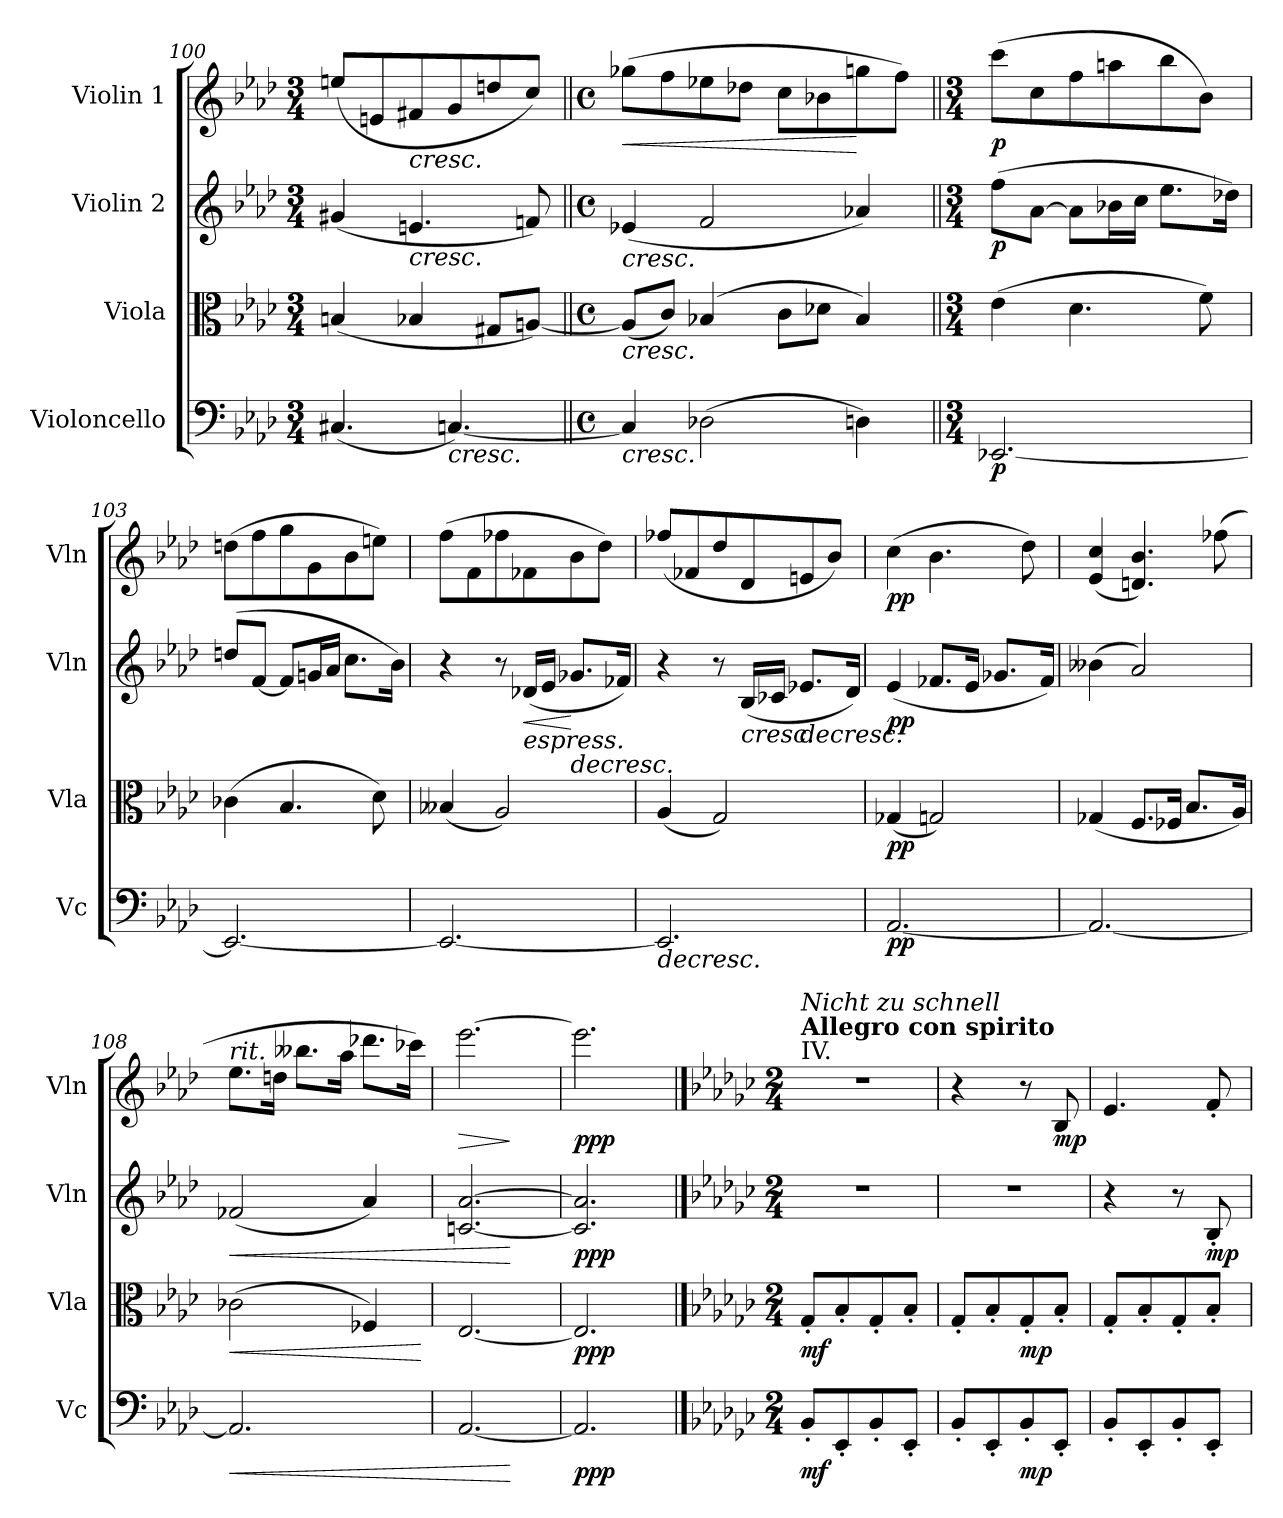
**kern	**dynam	**kern	**dynam	**kern	**dynam	**kern	**dynam
*part4	*part4	*part3	*part3	*part2	*part2	*part1	*part1
*staff4	*staff4	*staff3	*staff3	*staff2	*staff2	*staff1	*staff1
*I"Violoncello	*	*I"Viola	*	*I"Violin 2	*	*I"Violin 1	*
*I'Vc	*	*I'Vla	*	*I'Vln	*	*I'Vln	*
*clefF4	*	*clefC3	*	*clefG2	*	*clefG2	*
*k[b-e-a-d-]	*	*k[b-e-a-d-]	*	*k[b-e-a-d-]	*	*k[b-e-a-d-]	*
*M3/4	*	*M3/4	*	*M3/4	*	*M3/4	*
=100	=100	=100	=100	=100	=100	=100	=100
(4.C#X/	.	(4Bn/	.	(4g#X/	.	(8een/L	.
.	.	.	.	.	.	8en/	.
!	!	!	!	!	!	!LO:TX:b:i:t=cresc.	!
!	!	!	!	!LO:TX:b:i:t=cresc.	!	!	!
.	.	4B-X/	.	4.en/	.	8f#X/	.
!LO:TX:b:i:t=cresc.	!	!	!	!	!	!	!
[4.Cn/)	.	.	.	.	.	8g/	.
.	.	8G#X/L	.	.	.	8ddn/	.
.	.	[8An/J)	.	8fn/)	.	8cc/J)	.
=101||	=101||	=101||	=101||	=101||	=101||	=101||	=101||
*M4/4	*	*M4/4	*	*M4/4	*	*M4/4	*
*met(c)	*	*met(c)	*	*met(c)	*	*met(c)	*
!	!LO:HP:b	!	!LO:HP:b	!	!LO:HP:b	!	!LO:HP:b
4C/]	<	(8A/L]	<	(4e-X/	<	(8gg-X\L	<
.	.	8c/J)	.	.	.	8ff\	.
(2D-X\	.	(4B-X/	.	2f/	.	8ee-X\	.
.	.	.	.	.	.	8dd-X\J	.
.	.	8c\L	.	.	.	8cc\L	.
.	.	8d-X\J	.	.	.	8b-X\	.
4Dn\)	.	4B-/)	.	4a-X/)	.	8ggn\	[
.	.	.	.	.	.	8ff\J)	.
!!LO:PB:g=z
=102||	=102||	=102||	=102||	=102||	=102||	=102||	=102||
*M3/4	*	*M3/4	*	*M3/4	*	*M3/4	*
!	!LO:DY:b	!	!LO:DY:b	!	!	!	!
!	!	!	!LO:DY:n=1:b	!	!LO:DY:b	!	!LO:DY:b
[2.EE-X/	p	(4e-\	mp other-dynamics	(8ff\L	p	(8ccc\L	p
.	.	.	.	[8a-\J	.	8cc\	.
.	.	4.d-\	.	8a-\L]	.	8ff\	.
.	.	.	.	16b-X\L	.	8aan\	.
.	.	.	.	16cc\JJ	.	.	.
.	.	.	.	8.ee-\L	.	8bb-\	.
.	.	8f\)	.	.	.	8b-\J)	.
.	.	.	.	16dd-X\Jk)	.	.	.
=103	=103	=103	=103	=103	=103	=103	=103
2.EE-/_	.	(4c-X\	.	(8ddn/L	.	(8ddn\L	.
.	.	.	.	[8f/J	.	8ff\	.
.	.	4.B-/	.	8f/L]	.	8gg\	.
.	.	.	.	16gn/L	.	8g\	.
.	.	.	.	16a-/JJ	.	.	.
.	.	.	.	8.cc\L	.	8b-\	.
.	.	8d-\)	.	.	.	8een\J)	.
.	.	.	.	16b-\Jk)	.	.	.
=104	=104	=104	=104	=104	=104	=104	=104
2.EE-/_	.	(4B--X/	.	4r	.	(8ff\L	.
.	.	.	.	.	.	8f\	.
.	.	2A-/)	.	8r	.	8ff-X\	.
!	!	!	!	!LO:TX:b:i:t=espress.	!	!	!
!	!	!	!	!	!LO:HP:b	!	!
.	.	.	.	(16d-X/LL	<	8f-X\	.
.	.	.	.	16e-/JJ	.	.	.
!	!	!	!	!	!LO:HP:n=1:b	!	!
.	.	.	.	8.g-X/L	[ >	8b-\	.
.	.	.	.	.	.	8dd-\J)	.
.	.	.	.	16f-X/Jk)	.	.	.
.	.	.	.	.	[	.	.
=105	=105	=105	=105	=105	=105	=105	=105
!	!LO:HP:b	!	!	!	!	!	!
2.EE-/]	>	(4A-/	.	4r	.	(8ff-X/L	.
.	.	.	.	.	.	8f-X/	.
.	.	2G/)	.	8r	.	8dd-/	.
!	!	!	!	!	!LO:HP:b	!	!
.	.	.	.	(16B-/LL	<	8d-/	.
.	.	.	.	16c-X/JJ	.	.	.
!	!	!	!	!	!LO:HP:n=1:b	!	!
.	.	.	.	8.e-X/L	] >	8en/	.
.	.	.	.	.	.	8b-/J)	.
.	.	.	.	16d-/Jk)	.	.	.
.	[	.	.	.	[	.	.
=106	=106	=106	=106	=106	=106	=106	=106
!	!LO:DY:b	!	!LO:DY:b	!	!LO:DY:b	!	!LO:DY:b
[2.AA-/	pp	(4G-X/	pp	(4e-/	pp	(4cc\	pp
.	.	2Gn/)	.	8.f-X/L	.	4.b-\	.
.	.	.	.	16e-/Jk	.	.	.
.	.	.	.	8.g-X/L	.	.	.
.	.	.	.	.	.	8dd-\)	.
.	.	.	.	16f-/Jk)	.	.	.
!!LO:LB:g=z
=107	=107	=107	=107	=107	=107	=107	=107
2.AA-/_	.	(4G-X/	.	(4b--X\	.	(4e-/ 4cc/	.
.	.	8.F/L	.	2a-/)	.	4.dn/ 4.b-/)	.
.	.	16F-X/Jk	.	.	.	.	.
.	.	8.B-/L	.	.	.	.	.
.	.	.	.	.	.	(8ff-X\	.
.	.	16A-/Jk)	.	.	.	.	.
=108	=108	=108	=108	=108	=108	=108	=108
!	!	!	!	!	!	!LO:TX:a:i:t=rit.	!
!	!LO:HP:b	!	!LO:HP:b	!	!LO:HP:b	!	!
2.AA-/]	<	(2c-X\	<	(2f-X/	<	8.ee-\L	.
.	.	.	.	.	.	16ddn\Jk	.
.	.	.	.	.	.	8.bb--X\L	.
.	.	.	.	.	.	16aa-\Jk	.
.	.	4F-X/)	.	4a-/)	.	8.ddd-X\L	.
.	.	.	.	.	.	16ccc-X\Jk)	.
.	]	.	[	.	]	.	.
=109	=109	=109	=109	=109	=109	=109	=109
!	!	!	!	!	!	!	!LO:HP:b
[2.AA-/	.	[2.E-/	.	[2.cn/ [2.a-/	.	[2.eee-\	>
.	[	.	[	.	[	.	]
=110	=110	=110	=110	=110	=110	=110	=110
!	!LO:DY:b	!	!LO:DY:b	!	!LO:DY:b	!	!LO:DY:b
2.AA-/]	ppp	2.E-/]	ppp	2.c/] 2.a-/]	ppp	2.eee-\]	ppp
!!LO:PB:g=z
==1	==1	==1	==1	==1	==1	==1	==1
*k[b-e-a-d-g-c-]	*	*k[b-e-a-d-g-c-]	*	*k[b-e-a-d-g-c-]	*	*k[b-e-a-d-g-c-]	*
*M2/4	*	*M2/4	*	*M2/4	*	*M2/4	*
!	!	!	!	!	!	!LO:TX:a:t=IV.	!
!	!	!	!	!	!	!LO:TX:a:B:t=Allegro con spirito	!
!	!	!	!	!	!	!LO:TX:a:i:t=Nicht zu schnell	!
!	!LO:DY:b	!	!LO:DY:b	!	!	!	!
8BB-'/L	mf	8G-'/L	mf	2r	.	2r	.
8EE-'/	.	8B-'/	.	.	.	.	.
8BB-'/	.	8G-'/	.	.	.	.	.
8EE-'/J	.	8B-'/J	.	.	.	.	.
=2	=2	=2	=2	=2	=2	=2	=2
8BB-'/L	.	8G-'/L	.	2r	.	4r	.
8EE-'/	.	8B-'/	.	.	.	.	.
!	!LO:DY:b	!	!LO:DY:b	!	!	!	!
8BB-'/	mp	8G-'/	mp	.	.	8r	.
!	!	!	!	!	!	!	!LO:DY:b
8EE-'/J	.	8B-'/J	.	.	.	8B-/	mp
=3	=3	=3	=3	=3	=3	=3	=3
8BB-'/L	.	8G-'/L	.	4r	.	4.e-/	.
8EE-'/	.	8B-'/	.	.	.	.	.
8BB-'/	.	8G-'/	.	8r	.	.	.
!	!	!	!	!	!LO:DY:b	!	!
8EE-'/J	.	8B-'/J	.	8B-'/	mp	8f'/	.
=	=	=	=	=	=	=	=
*-	*-	*-	*-	*-	*-	*-	*-
